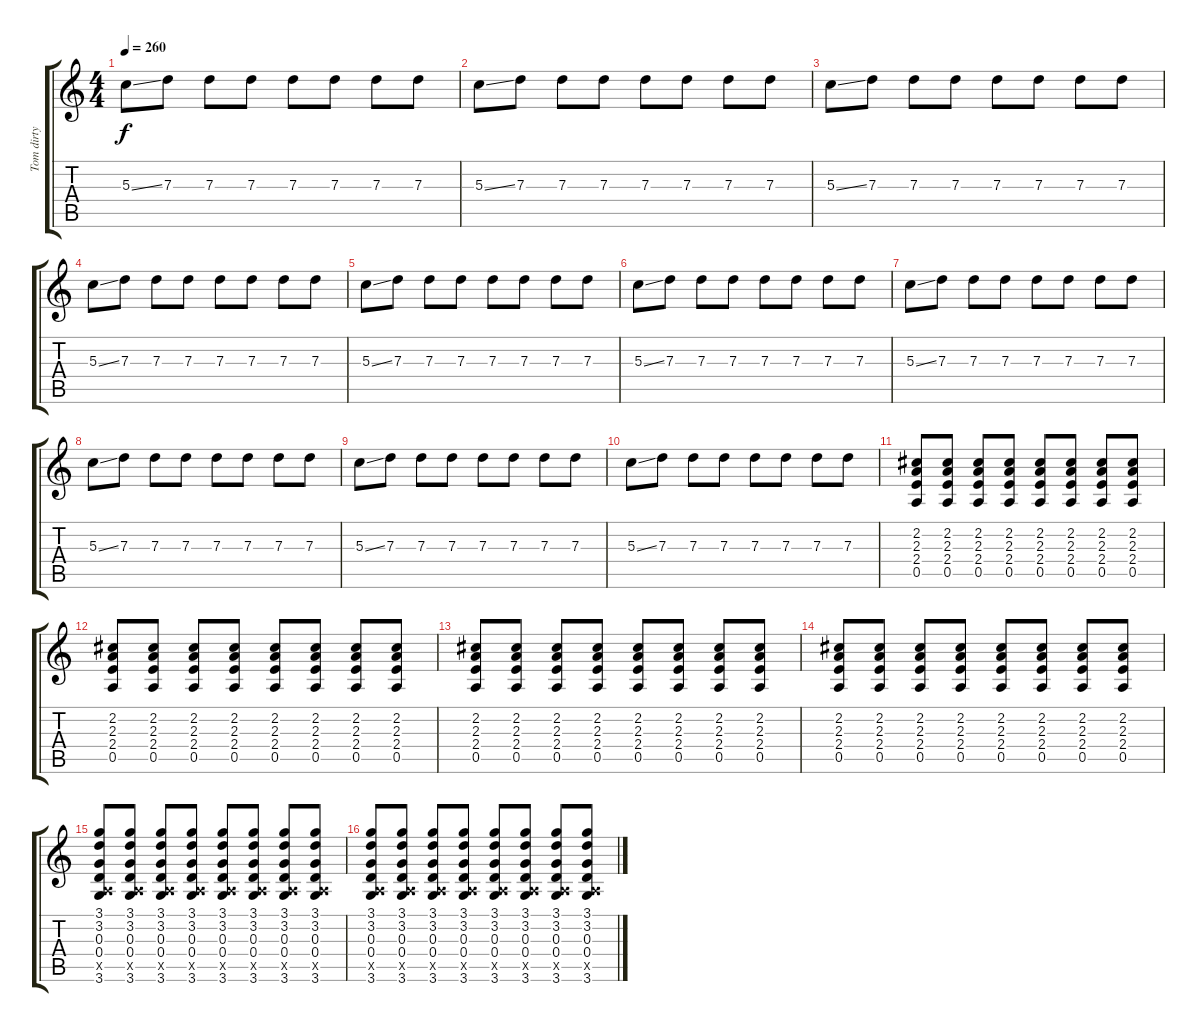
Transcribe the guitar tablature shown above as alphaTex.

\track ("Tom dirty" "Tom dirty") {instrument distortionguitar}
\staff {score tabs}
\tuning (E4 B3 G3 D3 A2 E2) {hide}
\ts (4 4)
\tempo 260
\clef g2
\ks c
5.3{ss}.8{dy f} 7.3.8 7.3.8 7.3.8 7.3.8 7.3.8 7.3.8 7.3.8 |
5.3{ss}.8 7.3.8 7.3.8 7.3.8 7.3.8 7.3.8 7.3.8 7.3.8 |
5.3{ss}.8 7.3.8 7.3.8 7.3.8 7.3.8 7.3.8 7.3.8 7.3.8 |
5.3{ss}.8 7.3.8 7.3.8 7.3.8 7.3.8 7.3.8 7.3.8 7.3.8 |
5.3{ss}.8 7.3.8 7.3.8 7.3.8 7.3.8 7.3.8 7.3.8 7.3.8 |
5.3{ss}.8 7.3.8 7.3.8 7.3.8 7.3.8 7.3.8 7.3.8 7.3.8 |
5.3{ss}.8 7.3.8 7.3.8 7.3.8 7.3.8 7.3.8 7.3.8 7.3.8 |
5.3{ss}.8 7.3.8 7.3.8 7.3.8 7.3.8 7.3.8 7.3.8 7.3.8 |
5.3{ss}.8 7.3.8 7.3.8 7.3.8 7.3.8 7.3.8 7.3.8 7.3.8 |
5.3{ss}.8 7.3.8 7.3.8 7.3.8 7.3.8 7.3.8 7.3.8 7.3.8 |
(2.2 2.3 2.4 0.5).8 (2.2 2.3 2.4 0.5).8 (2.2 2.3 2.4 0.5).8 (2.2 2.3 2.4 0.5).8 (2.2 2.3 2.4 0.5).8 (2.2 2.3 2.4 0.5).8 (2.2 2.3 2.4 0.5).8 (2.2 2.3 2.4 0.5).8 |
(2.2 2.3 2.4 0.5).8 (2.2 2.3 2.4 0.5).8 (2.2 2.3 2.4 0.5).8 (2.2 2.3 2.4 0.5).8 (2.2 2.3 2.4 0.5).8 (2.2 2.3 2.4 0.5).8 (2.2 2.3 2.4 0.5).8 (2.2 2.3 2.4 0.5).8 |
(2.2 2.3 2.4 0.5).8 (2.2 2.3 2.4 0.5).8 (2.2 2.3 2.4 0.5).8 (2.2 2.3 2.4 0.5).8 (2.2 2.3 2.4 0.5).8 (2.2 2.3 2.4 0.5).8 (2.2 2.3 2.4 0.5).8 (2.2 2.3 2.4 0.5).8 |
(2.2 2.3 2.4 0.5).8 (2.2 2.3 2.4 0.5).8 (2.2 2.3 2.4 0.5).8 (2.2 2.3 2.4 0.5).8 (2.2 2.3 2.4 0.5).8 (2.2 2.3 2.4 0.5).8 (2.2 2.3 2.4 0.5).8 (2.2 2.3 2.4 0.5).8 |
(3.1 3.2 0.3 0.4 0.5{x} 3.6).8 (3.1 3.2 0.3 0.4 0.5{x} 3.6).8 (3.1 3.2 0.3 0.4 0.5{x} 3.6).8 (3.1 3.2 0.3 0.4 0.5{x} 3.6).8 (3.1 3.2 0.3 0.4 0.5{x} 3.6).8 (3.1 3.2 0.3 0.4 0.5{x} 3.6).8 (3.1 3.2 0.3 0.4 0.5{x} 3.6).8 (3.1 3.2 0.3 0.4 0.5{x} 3.6).8 |
(3.1 3.2 0.3 0.4 0.5{x} 3.6).8 (3.1 3.2 0.3 0.4 0.5{x} 3.6).8 (3.1 3.2 0.3 0.4 0.5{x} 3.6).8 (3.1 3.2 0.3 0.4 0.5{x} 3.6).8 (3.1 3.2 0.3 0.4 0.5{x} 3.6).8 (3.1 3.2 0.3 0.4 0.5{x} 3.6).8 (3.1 3.2 0.3 0.4 0.5{x} 3.6).8 (3.1 3.2 0.3 0.4 0.5{x} 3.6).8
